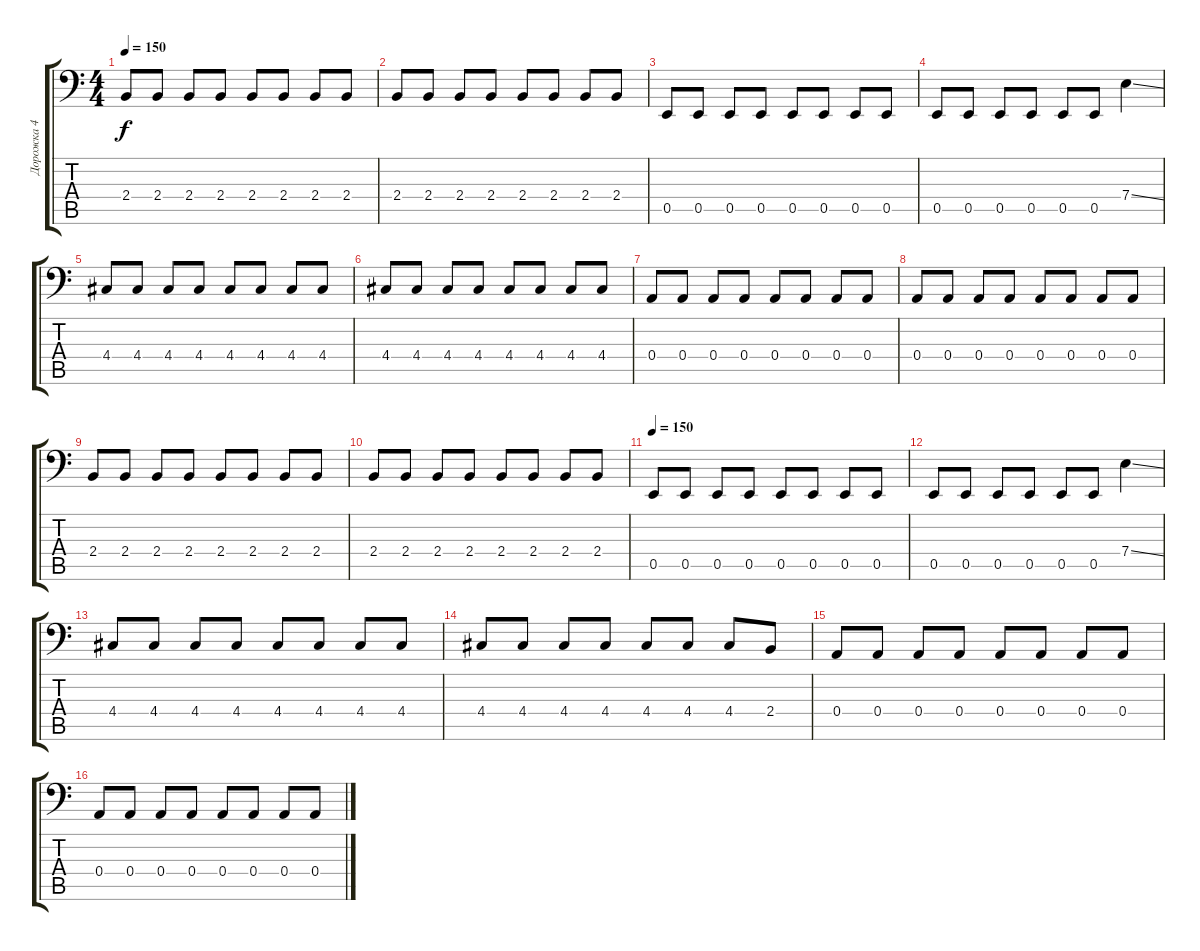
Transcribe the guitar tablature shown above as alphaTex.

\track ("Дорожка 4" "Дорожка 4") {instrument electricbassfinger}
\staff {score tabs}
\tuning (C3 G2 D2 A1 E1 A0) {hide}
\ts (4 4)
\tempo 150
\clef f4
\ks c
2.4.8{dy f} 2.4.8 2.4.8 2.4.8 2.4.8 2.4.8 2.4.8 2.4.8 |
2.4.8 2.4.8 2.4.8 2.4.8 2.4.8 2.4.8 2.4.8 2.4.8 |
0.5.8 0.5.8 0.5.8 0.5.8 0.5.8 0.5.8 0.5.8 0.5.8 |
0.5.8 0.5.8 0.5.8 0.5.8 0.5.8 0.5.8 7.4{ss}.4 |
4.4.8 4.4.8 4.4.8 4.4.8 4.4.8 4.4.8 4.4.8 4.4.8 |
4.4.8 4.4.8 4.4.8 4.4.8 4.4.8 4.4.8 4.4.8 4.4.8 |
0.4.8 0.4.8 0.4.8 0.4.8 0.4.8 0.4.8 0.4.8 0.4.8 |
0.4.8 0.4.8 0.4.8 0.4.8 0.4.8 0.4.8 0.4.8 0.4.8 |
2.4.8 2.4.8 2.4.8 2.4.8 2.4.8 2.4.8 2.4.8 2.4.8 |
2.4.8 2.4.8 2.4.8 2.4.8 2.4.8 2.4.8 2.4.8 2.4.8 |
\tempo 150
0.5.8 0.5.8 0.5.8 0.5.8 0.5.8 0.5.8 0.5.8 0.5.8 |
0.5.8 0.5.8 0.5.8 0.5.8 0.5.8 0.5.8 7.4{ss}.4 |
4.4.8 4.4.8 4.4.8 4.4.8 4.4.8 4.4.8 4.4.8 4.4.8 |
4.4.8 4.4.8 4.4.8 4.4.8 4.4.8 4.4.8 4.4.8 2.4.8 |
0.4.8 0.4.8 0.4.8 0.4.8 0.4.8 0.4.8 0.4.8 0.4.8 |
0.4.8 0.4.8 0.4.8 0.4.8 0.4.8 0.4.8 0.4.8 0.4.8
